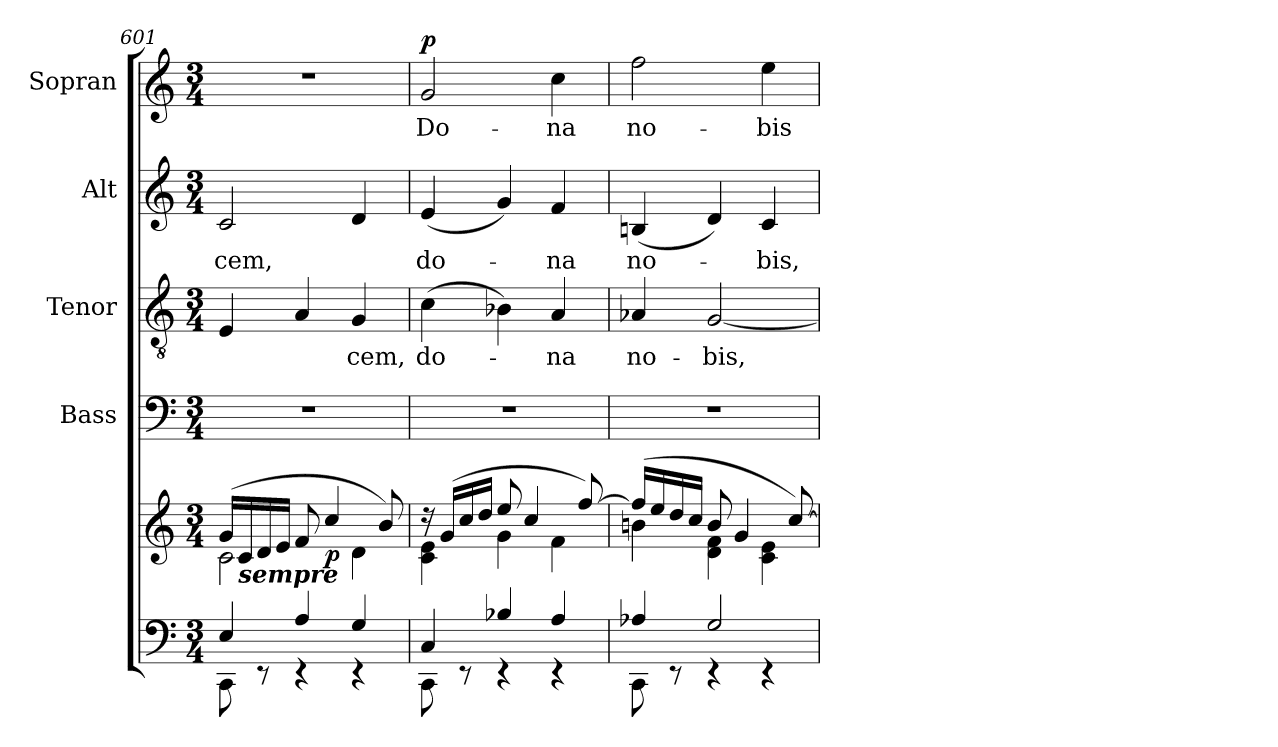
**kern	**kern	**dynam	**kern	**kern	**text	**kern	**text	**kern	**text	**dynam
*part5	*part5	*part5	*part4	*part3	*part3	*part2	*part2	*part1	*part1	*part1
*staff6	*staff5	*staff5/6	*staff4	*staff3	*staff3	*staff2	*staff2	*staff1	*staff1	*staff1
*	*	*	*I"Bass	*I"Tenor	*	*I"Alt	*	*I"Sopran	*	*
*	*	*	*I'B.	*I'T.	*	*I'A.	*	*I'S.	*	*
*clefF4	*clefG2	*	*clefF4	*clefGv2	*	*clefG2	*	*clefG2	*	*
*k[]	*k[]	*	*k[]	*k[]	*	*k[]	*	*k[]	*	*
*C:	*C:	*	*C:	*C:	*	*C:	*	*C:	*	*
*M3/4	*M3/4	*	*M3/4	*M3/4	*	*M3/4	*	*M3/4	*	*
=601	=601	=601	=601	=601	=601	=601	=601	=601	=601	=601
*^	*^	*	*	*	*	*	*	*	*	*
!	!	!	!	!	!	!	!	!	!LO:LY:b	!	!	!
4E/	8CC\	(>16g/LL	2c\	.	2.r	4E/	.	2c/	-cem,	2.r	.	.
!	!	!LO:TX:b:Bi:t=sempre	!	!	!	!	!	!	!	!	!	!
.	.	16c/	.	.	.	.	.	.	.	.	.	.
.	8rEE	16d/	.	.	.	.	.	.	.	.	.	.
.	.	16e/JJ	.	.	.	.	.	.	.	.	.	.
4A/	4rEE	8f/	.	.	.	4A/	.	.	.	.	.	.
!	!	!	!	!LO:DY:b	!	!	!	!	!	!	!	!
.	.	4cc/	.	p	.	.	.	.	.	.	.	.
!	!	!	!	!	!	!	!LO:LY:b	!	!	!	!	!
4G/	4rEE	.	4d\	.	.	4G/	-cem,	4d/	.	.	.	.
.	.	8b/)	.	.	.	.	.	.	.	.	.	.
=602	=602	=602	=602	=602	=602	=602	=602	=602	=602	=602	=602	=602
!	!	!	!	!	!	!	!LO:LY:b	!	!LO:LY:b	!	!LO:LY:b	!LO:DY:a
4C/	8CC\	16rdd	4c\ 4e\	.	2.r	(>4c\	do-	(<4e/	do-	2g/	Do-	p
.	.	(>16g/LL	.	.	.	.	.	.	.	.	.	.
.	8rEE	16cc/	.	.	.	.	.	.	.	.	.	.
.	.	16dd/JJ	.	.	.	.	.	.	.	.	.	.
4B-X/	4rEE	8ee/	4g\	.	.	4B-X\)	.	4g/)	.	.	.	.
.	.	4cc/	.	.	.	.	.	.	.	.	.	.
!	!	!	!	!	!	!	!LO:LY:b	!	!LO:LY:b	!	!LO:LY:b	!
4A/	4rEE	.	4f\	.	.	4A/	-na	4f/	-na	4cc\	-na	.
.	.	[>8ff/)	.	.	.	.	.	.	.	.	.	.
!!LO:LB:g=z
=603	=603	=603	=603	=603	=603	=603	=603	=603	=603	=603	=603	=603
!	!	!	!	!	!	!	!LO:LY:b	!	!LO:LY:b	!	!LO:LY:b	!
4A-X/	8CC\	(>16ff/LL]	4bn\	.	2.r	4A-X/	no-	(<4Bn/	no-	2ff\	no-	.
.	.	16ee/	.	.	.	.	.	.	.	.	.	.
.	8rEE	16dd/	.	.	.	.	.	.	.	.	.	.
.	.	16cc/JJ	.	.	.	.	.	.	.	.	.	.
!	!	!	!	!	!	!	!LO:LY:b	!	!	!	!	!
2G/	4rEE	8b/	4d\ 4f\	.	.	[2G/	-bis,	4d/)	.	.	.	.
.	.	4g/	.	.	.	.	.	.	.	.	.	.
!	!	!	!	!	!	!	!	!	!LO:LY:b	!	!LO:LY:b	!
.	4rEE	.	4c\ 4e\	.	.	.	.	4c/	-bis,	4ee\	-bis	.
.	.	[>8cc/)	.	.	.	.	.	.	.	.	.	.
*v	*v	*	*	*	*	*	*	*	*	*	*	*
*	*v	*v	*	*	*	*	*	*	*	*	*
=	=	=	=	=	=	=	=	=	=	=
*-	*-	*-	*-	*-	*-	*-	*-	*-	*-	*-
